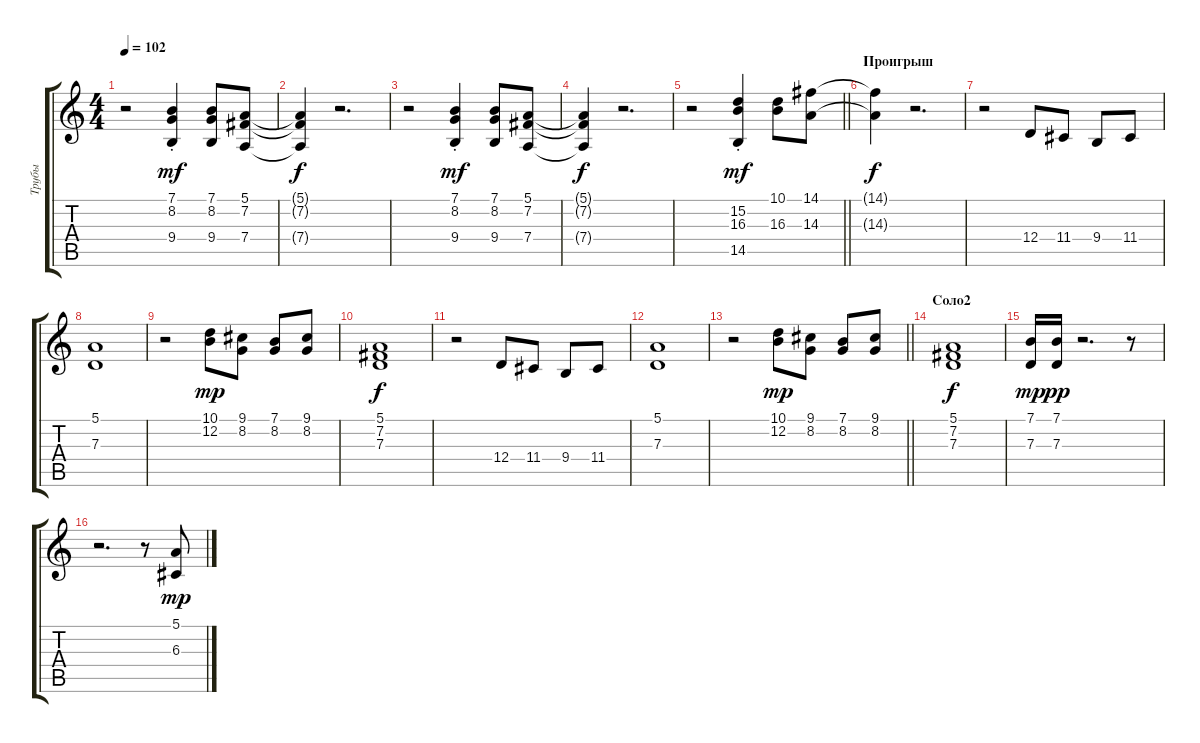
\track ("Трубы" "Трубы") {instrument brasssection}
\staff {score tabs}
\tuning (E4 B3 G3 D3 A2 E2) {hide}
\ts (4 4)
\tempo 102
\clef g2
\ks c
r.2{dy f} (7.1{st} 8.2{st} 9.4{st}).4{dy mf} (7.1 8.2 9.4).8 (5.1 7.2 7.4).8 |
(5.1{t} 7.2{t} 7.4{t}).4{dy f} r.2{d} |
r.2 (7.1{st} 8.2{st} 9.4{st}).4{dy mf} (7.1 8.2 9.4).8 (5.1 7.2 7.4).8 |
(5.1{t} 7.2{t} 7.4{t}).4{dy f} r.2{d} |
\barLineRight lightlight
r.2 (15.2{st} 16.3{st} 14.5{st}).4{dy mf} (10.1 16.3).8 (14.1 14.3).8 |
\section ("" "Проигрыш")
(14.1{t} 14.3{t}).4{dy f} r.2{d} |
r.2 12.4.8 11.4.8 9.4.8 11.4.8 |
(5.1 7.3).1 |
r.2 (10.1 12.2).8{dy mp} (9.1 8.2).8 (7.1 8.2).8 (9.1 8.2).8 |
(5.1 7.2 7.3).1{dy f} |
r.2 12.4.8 11.4.8 9.4.8 11.4.8 |
(5.1 7.3).1 |
\barLineRight lightlight
r.2 (10.1 12.2).8{dy mp} (9.1 8.2).8 (7.1 8.2).8 (9.1 8.2).8 |
\section ("" "Соло2")
(5.1 7.2 7.3).1{dy f} |
(7.1 7.3).16{dy mp} (7.1 7.3).16{dy pp} r.2{d} r.8 |
r.2{d} r.8 (5.1 6.3).8{dy mp}
